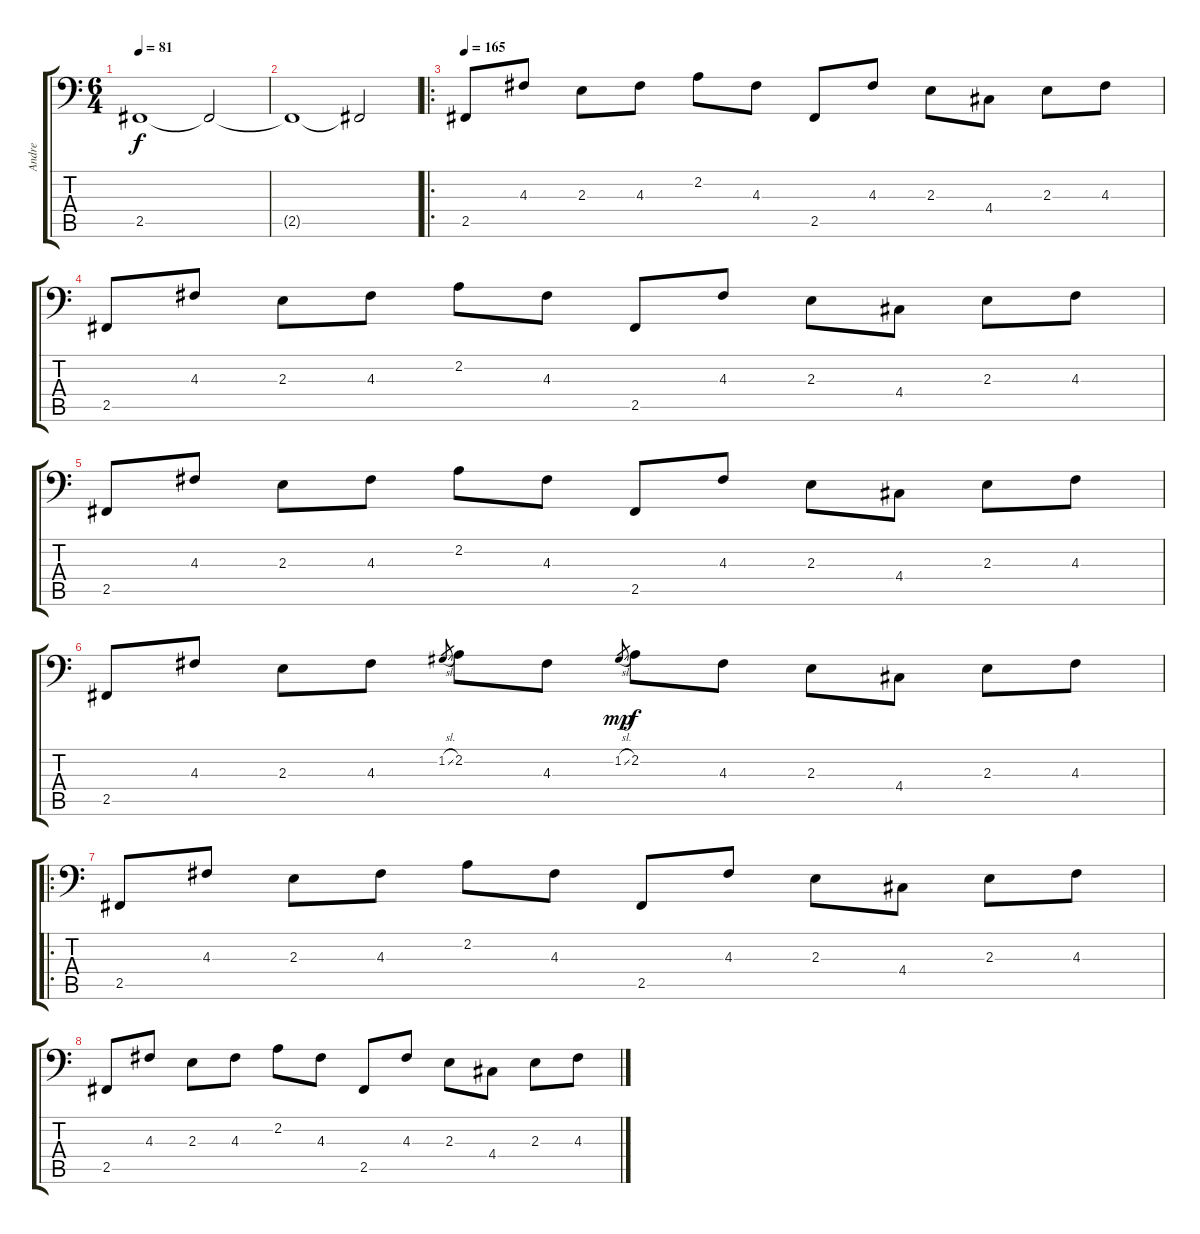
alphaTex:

\track ("Andre" "Andre") {instrument electricbassfinger}
\staff {score tabs}
\tuning (C3 G2 D2 A1 E1 B0) {hide}
\ts (6 4)
\tempo 81
\clef f4
\ks c
2.5.1{dy f} 2.5{t}.2 |
2.5{t}.1 2.5{t}.2 |
\ro
\tempo 165
2.5.8 4.3.8 2.3.8 4.3.8 2.2.8 4.3.8 2.5.8 4.3.8 2.3.8 4.4.8 2.3.8 4.3.8 |
2.5.8 4.3.8 2.3.8 4.3.8 2.2.8 4.3.8 2.5.8 4.3.8 2.3.8 4.4.8 2.3.8 4.3.8 |
2.5.8 4.3.8 2.3.8 4.3.8 2.2.8 4.3.8 2.5.8 4.3.8 2.3.8 4.4.8 2.3.8 4.3.8 |
2.5.8 4.3.8 2.3.8 4.3.8 1.2{sl}.8{gr} 2.2.8 4.3.8 1.2{sl}.8{gr dy mp} 2.2.8{dy f} 4.3.8 2.3.8 4.4.8 2.3.8 4.3.8 |
\ro
2.5.8 4.3.8 2.3.8 4.3.8 2.2.8 4.3.8 2.5.8 4.3.8 2.3.8 4.4.8 2.3.8 4.3.8 |
2.5.8 4.3.8 2.3.8 4.3.8 2.2.8 4.3.8 2.5.8 4.3.8 2.3.8 4.4.8 2.3.8 4.3.8
